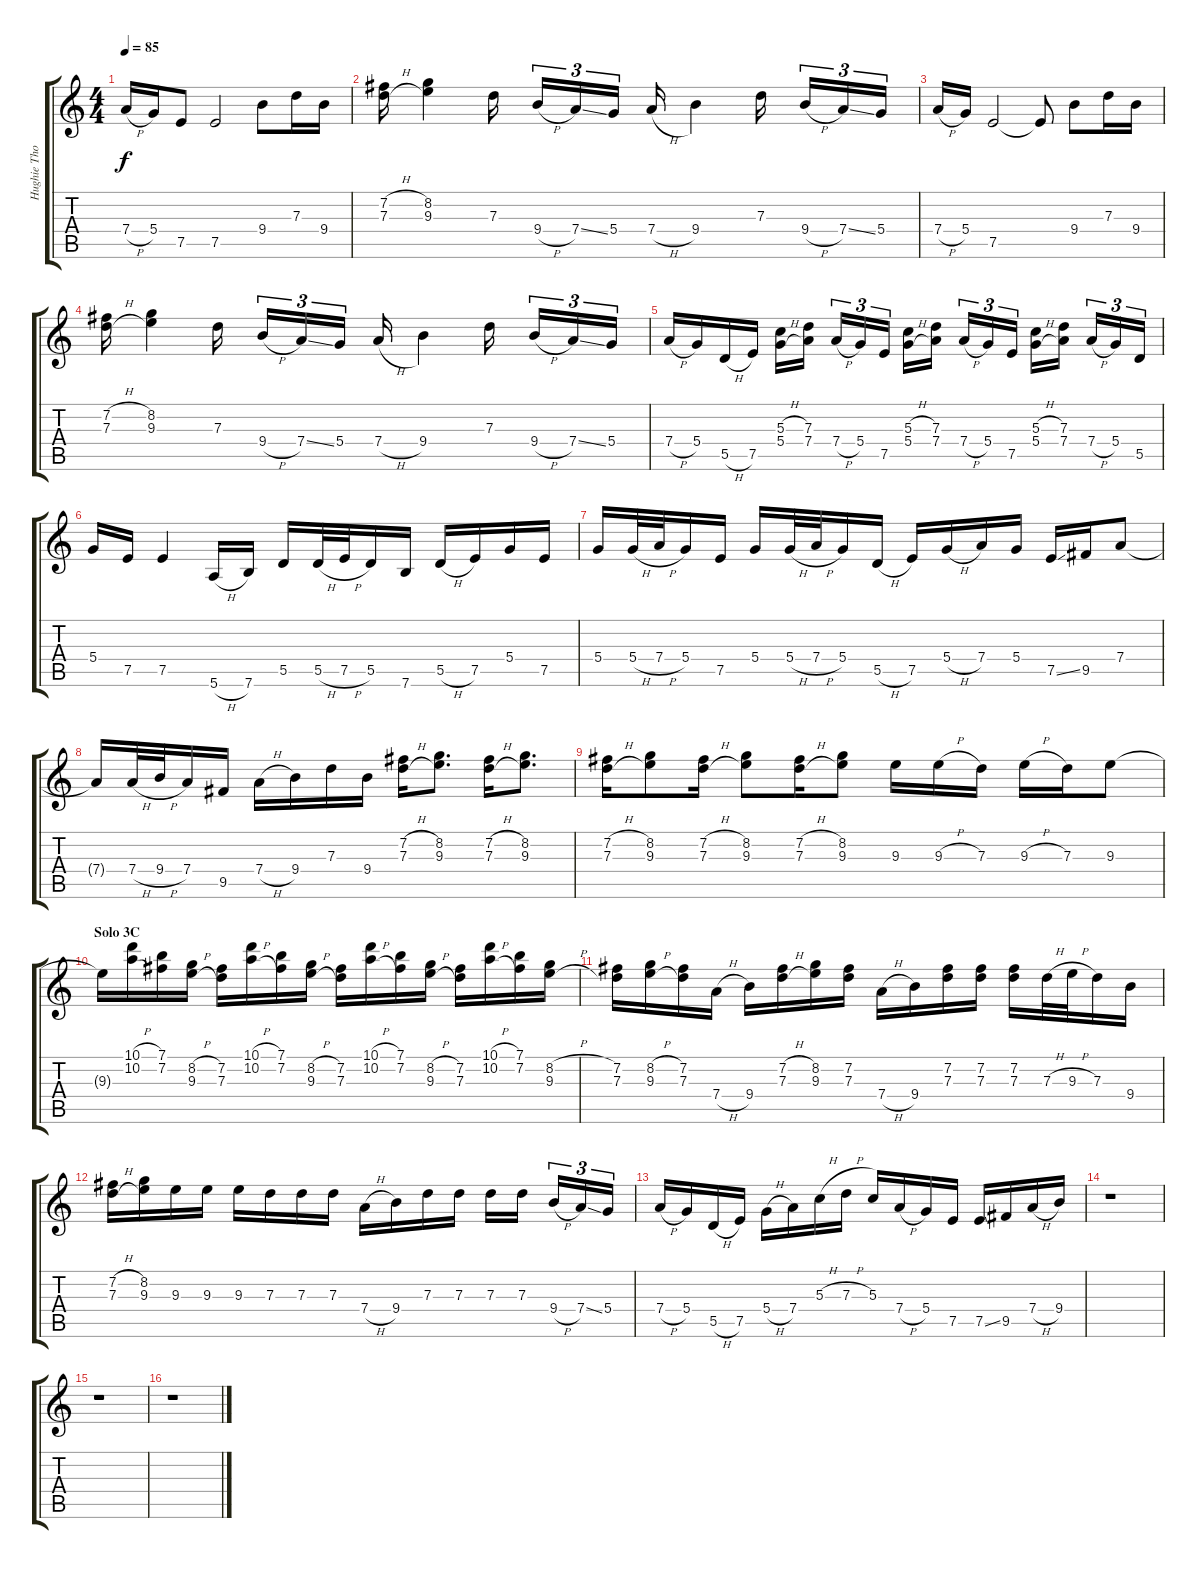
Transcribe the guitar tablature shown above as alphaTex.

\track ("Hughie Thomasson Solo" "Hughie Tho") {instrument overdrivenguitar}
\staff {score tabs}
\tuning (E4 B3 G3 D3 A2 E2) {hide}
\ts (4 4)
\tempo 85
\clef g2
\ks c
7.4{h}.16{dy f} 5.4.16 7.5.8 7.5.2 9.4.8 7.3.16 9.4.16 |
(7.2{h} 7.3{h}).16 (8.2 9.3).4 7.3.16 9.4{h}.16{tu (3 2)} 7.4{ss}.16{tu (3 2)} 5.4.16{tu (3 2)} 7.4{h}.16 9.4.4 7.3.16 9.4{h}.16{tu (3 2)} 7.4{ss}.16{tu (3 2)} 5.4.16{tu (3 2)} |
7.4{h}.16 5.4.16 7.5.2 7.5{t}.8 9.4.8 7.3.16 9.4.16 |
(7.2{h} 7.3{h}).16 (8.2 9.3).4 7.3.16 9.4{h}.16{tu (3 2)} 7.4{ss}.16{tu (3 2)} 5.4.16{tu (3 2)} 7.4{h}.16 9.4.4 7.3.16 9.4{h}.16{tu (3 2)} 7.4{ss}.16{tu (3 2)} 5.4.16{tu (3 2)} |
7.4{h}.16 5.4.16 5.5{h}.16 7.5.16 (5.3{h} 5.4{h}).16 (7.3 7.4).16 7.4{h}.16{tu (3 2)} 5.4.16{tu (3 2)} 7.5.16{tu (3 2)} (5.3{h} 5.4{h}).16 (7.3 7.4).16 7.4{h}.16{tu (3 2)} 5.4.16{tu (3 2)} 7.5.16{tu (3 2)} (5.3{h} 5.4{h}).16 (7.3 7.4).16 7.4{h}.16{tu (3 2)} 5.4.16{tu (3 2)} 5.5.16{tu (3 2)} |
5.4.16 7.5.16 7.5.4 5.6{h}.16 7.6.16 5.5.16 5.5{h}.32 7.5{h}.32 5.5.16 7.6.16 5.5{h}.16 7.5.16 5.4.16 7.5.16 |
5.4.16 5.4{h}.32 7.4{h}.32 5.4.16 7.5.16 5.4.16 5.4{h}.32 7.4{h}.32 5.4.16 5.5{h}.16 7.5.16 5.4{h}.16 7.4.16 5.4.16 7.5{ss}.16 9.5.16 7.4.8 |
7.4{t}.16 7.4{h}.32 9.4{h}.32 7.4.16 9.5.16 7.4{h}.16 9.4.16 7.3.16 9.4.16 (7.2{h} 7.3{h}).16 (8.2 9.3).8{d} (7.2{h} 7.3{h}).16 (8.2 9.3).8{d} |
(7.2{h} 7.3{h}).16 (8.2 9.3).8 (7.2{h} 7.3{h}).16 (8.2 9.3).8 (7.2{h} 7.3{h}).16 (8.2 9.3).8 9.3.16 9.3{h}.16 7.3.16 9.3{h}.16 7.3.16 9.3.8 |
\section ("" "Solo 3C")
9.3{t}.16 (10.1{h} 10.2{h}).16 (7.1 7.2).16 (8.2{h} 9.3{h}).16 (7.2 7.3).16 (10.1{h} 10.2{h}).16 (7.1 7.2).16 (8.2{h} 9.3{h}).16 (7.2 7.3).16 (10.1{h} 10.2{h}).16 (7.1 7.2).16 (8.2{h} 9.3{h}).16 (7.2 7.3).16 (10.1{h} 10.2{h}).16 (7.1 7.2).16 (8.2{h} 9.3{h}).16 |
(7.2 7.3).16 (8.2{h} 9.3{h}).16 (7.2 7.3).16 7.4{h}.16 9.4.16 (7.2{h} 7.3{h}).16 (8.2 9.3).16 (7.2 7.3).16 7.4{h}.16 9.4.16 (7.2 7.3).16 (7.2 7.3).16 (7.2 7.3).16 7.3{h}.32 9.3{h}.32 7.3.16 9.4.16 |
(7.2{h} 7.3{h}).16 (8.2 9.3).16 9.3.16 9.3.16 9.3.16 7.3.16 7.3.16 7.3.16 7.4{h}.16 9.4.16 7.3.16 7.3.16 7.3.16 7.3.16 9.4{h}.16{tu (3 2)} 7.4{ss}.16{tu (3 2)} 5.4.16{tu (3 2)} |
7.4{h}.16 5.4.16 5.5{h}.16 7.5.16 5.4{h}.16 7.4.16 5.3{h}.16 7.3{h}.16 5.3.16 7.4{h}.16 5.4.16 7.5.16 7.5{ss}.16 9.5.16 7.4{h}.16 9.4.16 |
r.1 |
r.1 |
r.1
